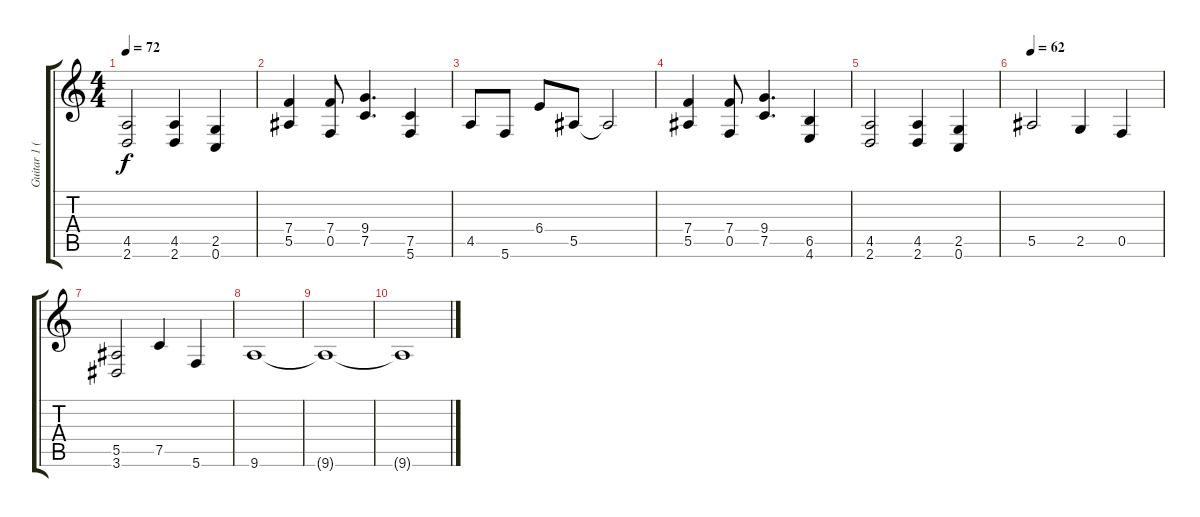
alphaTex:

\track ("Guitar 1 (Distortion)" "Guitar 1 (") {instrument distortionguitar}
\staff {score tabs}
\tuning (C4 G3 Eb3 Bb2 F2 C2) {hide}
\ts (4 4)
\tempo 72
\clef g2
\ks c
(4.5 2.6).2{dy f} (4.5 2.6).4 (2.5 0.6).4 |
(7.4 5.5).4 (7.4 0.5).8 (9.4 7.5).4{d} (7.5 5.6).4 |
4.5.8 5.6.8 6.4.8 5.5.8 5.5{t}.2 |
(7.4 5.5).4 (7.4 0.5).8 (9.4 7.5).4{d} (6.5 4.6).4 |
(4.5 2.6).2 (4.5 2.6).4 (2.5 0.6).4 |
\tempo 62
5.5.2 2.5.4 0.5.4 |
(5.5 3.6).2 7.5.4 5.6.4 |
9.6.1{volume 0} |
9.6{t}.1 |
9.6{t}.1
